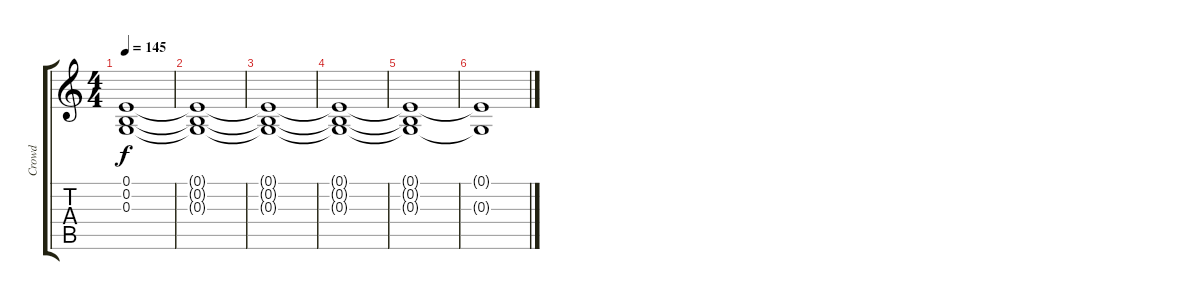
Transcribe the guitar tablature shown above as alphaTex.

\track ("Crowd" "Crowd") {instrument applause}
\staff {score tabs}
\tuning (E4 B3 G3 D3 A2 E2) {hide}
\ts (4 4)
\tempo 145
\clef g2
\ks c
(0.1{t} 0.2{t} 0.3{t}).1{dy f} |
(0.1{t} 0.2{t} 0.3{t}).1 |
(0.1{t} 0.2{t} 0.3{t}).1 |
(0.1{t} 0.2{t} 0.3{t}).1 |
(0.1{t} 0.2{t} 0.3{t}).1 |
(0.1{t} 0.3{t}).1
